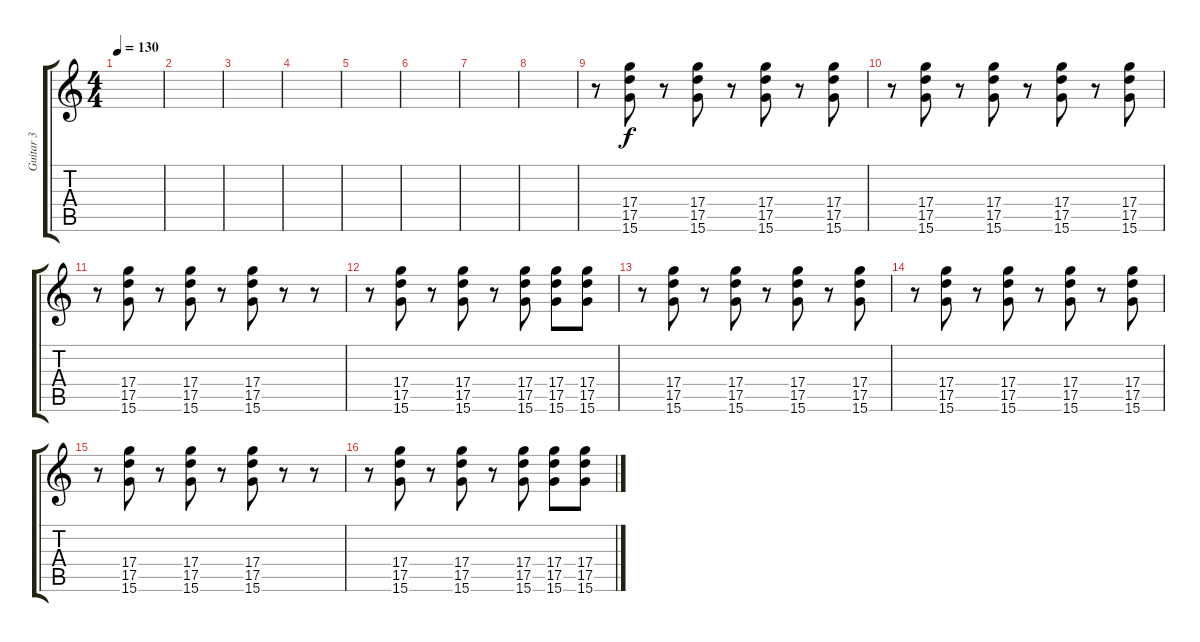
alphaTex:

\track ("Guitar 3" "Guitar 3") {instrument overdrivenguitar}
\staff {score tabs}
\tuning (E4 B3 G3 D3 A2 E2) {hide}
\ts (4 4)
\tempo 130
\clef g2
\ks c
|
|
|
|
|
|
|
|
r.8 (17.4 17.5 15.6).8 r.8 (17.4 17.5 15.6).8 r.8 (17.4 17.5 15.6).8 r.8 (17.4 17.5 15.6).8 |
r.8 (17.4 17.5 15.6).8 r.8 (17.4 17.5 15.6).8 r.8 (17.4 17.5 15.6).8 r.8 (17.4 17.5 15.6).8 |
r.8 (17.4 17.5 15.6).8 r.8 (17.4 17.5 15.6).8 r.8 (17.4 17.5 15.6).8 r.8 r.8 |
r.8 (17.4 17.5 15.6).8 r.8 (17.4 17.5 15.6).8 r.8 (17.4 17.5 15.6).8 (17.4 17.5 15.6).8 (17.4 17.5 15.6).8 |
r.8 (17.4 17.5 15.6).8 r.8 (17.4 17.5 15.6).8 r.8 (17.4 17.5 15.6).8 r.8 (17.4 17.5 15.6).8 |
r.8 (17.4 17.5 15.6).8 r.8 (17.4 17.5 15.6).8 r.8 (17.4 17.5 15.6).8 r.8 (17.4 17.5 15.6).8 |
r.8 (17.4 17.5 15.6).8 r.8 (17.4 17.5 15.6).8 r.8 (17.4 17.5 15.6).8 r.8 r.8 |
r.8 (17.4 17.5 15.6).8 r.8 (17.4 17.5 15.6).8 r.8 (17.4 17.5 15.6).8 (17.4 17.5 15.6).8 (17.4 17.5 15.6).8
